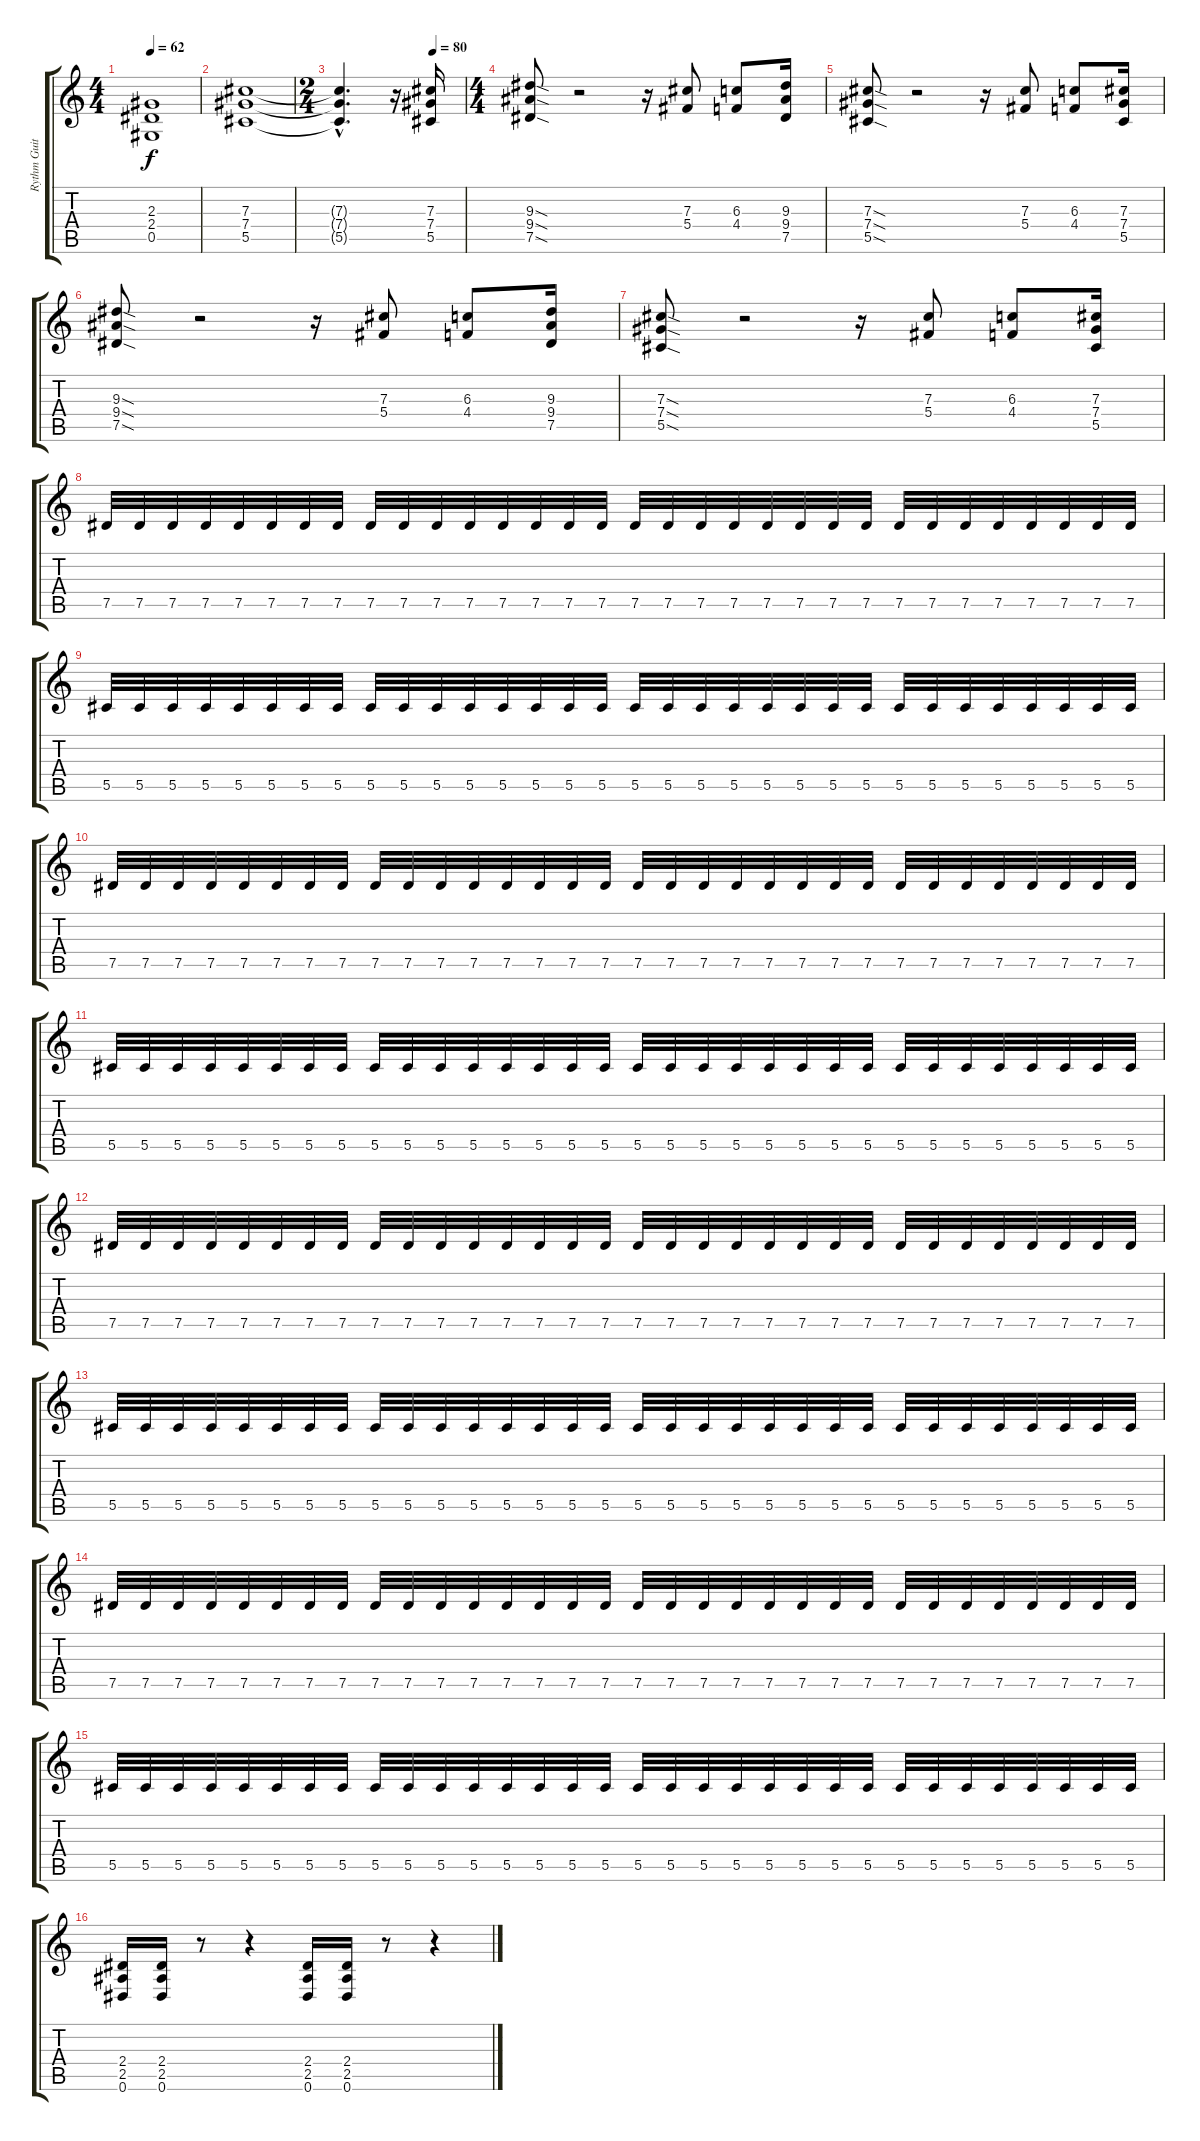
\track ("Rythm Guitar 1" "Rythm Guit") {instrument distortionguitar}
\staff {score tabs}
\tuning (Eb4 Bb3 Gb3 Db3 Ab2 Eb2) {hide}
\ts (4 4)
\tempo 62
\clef g2
\ks c
(2.3{t} 2.4{t} 0.5{t}).1{dy f} |
(7.3 7.4 5.5).1 |
\ts (2 4)
\tempo (120 0.75)
\tempo (80 0.75)
(7.3{hac t} 7.4{hac t} 5.5{hac t}).4{d} r.16 (7.3 7.4 5.5).16 |
\ts (4 4)
(9.3{sod} 9.4{sod} 7.5{sod}).8 r.2 r.16 (7.3 5.4).8 (6.3 4.4).8 (9.3 9.4 7.5).16 |
(7.3{sod} 7.4{sod} 5.5{sod}).8 r.2 r.16 (7.3 5.4).8 (6.3 4.4).8 (7.3 7.4 5.5).16 |
(9.3{sod} 9.4{sod} 7.5{sod}).8 r.2 r.16 (7.3 5.4).8 (6.3 4.4).8 (9.3 9.4 7.5).16 |
(7.3{sod} 7.4{sod} 5.5{sod}).8 r.2 r.16 (7.3 5.4).8 (6.3 4.4).8 (7.3 7.4 5.5).16 |
7.5.32 7.5.32 7.5.32 7.5.32 7.5.32 7.5.32 7.5.32 7.5.32 7.5.32 7.5.32 7.5.32 7.5.32 7.5.32 7.5.32 7.5.32 7.5.32 7.5.32 7.5.32 7.5.32 7.5.32 7.5.32 7.5.32 7.5.32 7.5.32 7.5.32 7.5.32 7.5.32 7.5.32 7.5.32 7.5.32 7.5.32 7.5.32 |
5.5.32 5.5.32 5.5.32 5.5.32 5.5.32 5.5.32 5.5.32 5.5.32 5.5.32 5.5.32 5.5.32 5.5.32 5.5.32 5.5.32 5.5.32 5.5.32 5.5.32 5.5.32 5.5.32 5.5.32 5.5.32 5.5.32 5.5.32 5.5.32 5.5.32 5.5.32 5.5.32 5.5.32 5.5.32 5.5.32 5.5.32 5.5.32 |
7.5.32 7.5.32 7.5.32 7.5.32 7.5.32 7.5.32 7.5.32 7.5.32 7.5.32 7.5.32 7.5.32 7.5.32 7.5.32 7.5.32 7.5.32 7.5.32 7.5.32 7.5.32 7.5.32 7.5.32 7.5.32 7.5.32 7.5.32 7.5.32 7.5.32 7.5.32 7.5.32 7.5.32 7.5.32 7.5.32 7.5.32 7.5.32 |
5.5.32 5.5.32 5.5.32 5.5.32 5.5.32 5.5.32 5.5.32 5.5.32 5.5.32 5.5.32 5.5.32 5.5.32 5.5.32 5.5.32 5.5.32 5.5.32 5.5.32 5.5.32 5.5.32 5.5.32 5.5.32 5.5.32 5.5.32 5.5.32 5.5.32 5.5.32 5.5.32 5.5.32 5.5.32 5.5.32 5.5.32 5.5.32 |
7.5.32 7.5.32 7.5.32 7.5.32 7.5.32 7.5.32 7.5.32 7.5.32 7.5.32 7.5.32 7.5.32 7.5.32 7.5.32 7.5.32 7.5.32 7.5.32 7.5.32 7.5.32 7.5.32 7.5.32 7.5.32 7.5.32 7.5.32 7.5.32 7.5.32 7.5.32 7.5.32 7.5.32 7.5.32 7.5.32 7.5.32 7.5.32 |
5.5.32 5.5.32 5.5.32 5.5.32 5.5.32 5.5.32 5.5.32 5.5.32 5.5.32 5.5.32 5.5.32 5.5.32 5.5.32 5.5.32 5.5.32 5.5.32 5.5.32 5.5.32 5.5.32 5.5.32 5.5.32 5.5.32 5.5.32 5.5.32 5.5.32 5.5.32 5.5.32 5.5.32 5.5.32 5.5.32 5.5.32 5.5.32 |
7.5.32 7.5.32 7.5.32 7.5.32 7.5.32 7.5.32 7.5.32 7.5.32 7.5.32 7.5.32 7.5.32 7.5.32 7.5.32 7.5.32 7.5.32 7.5.32 7.5.32 7.5.32 7.5.32 7.5.32 7.5.32 7.5.32 7.5.32 7.5.32 7.5.32 7.5.32 7.5.32 7.5.32 7.5.32 7.5.32 7.5.32 7.5.32 |
5.5.32 5.5.32 5.5.32 5.5.32 5.5.32 5.5.32 5.5.32 5.5.32 5.5.32 5.5.32 5.5.32 5.5.32 5.5.32 5.5.32 5.5.32 5.5.32 5.5.32 5.5.32 5.5.32 5.5.32 5.5.32 5.5.32 5.5.32 5.5.32 5.5.32 5.5.32 5.5.32 5.5.32 5.5.32 5.5.32 5.5.32 5.5.32 |
(2.4 2.5 0.6).16 (2.4 2.5 0.6).16 r.8 r.4 (2.4 2.5 0.6).16 (2.4 2.5 0.6).16 r.8 r.4
